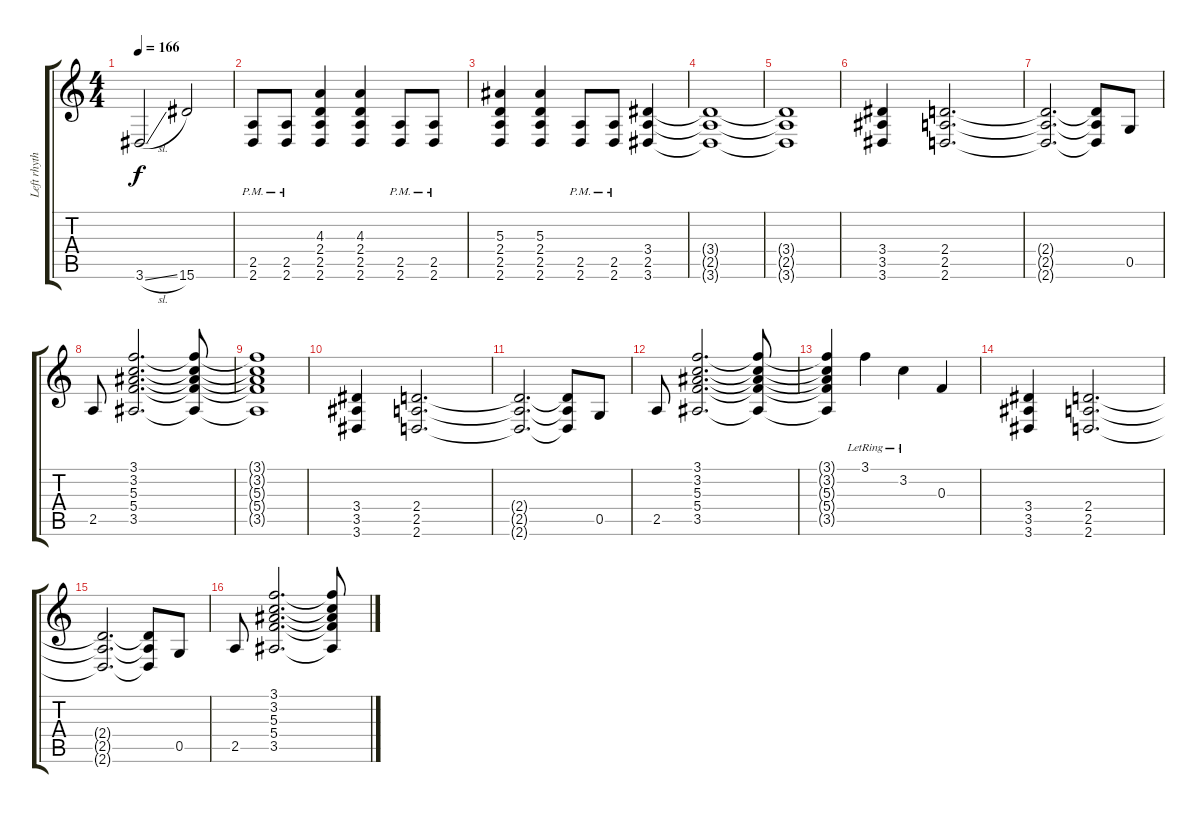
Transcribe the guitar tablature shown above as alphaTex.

\track ("Left rhythm" "Left rhyth") {instrument distortionguitar}
\staff {score tabs}
\tuning (D4 A3 F3 C3 G2 C2) {hide}
\ts (4 4)
\tempo 166
\clef g2
\ks c
3.6{sl}.2{dy f} 15.6.2 |
(2.5{pm} 2.6{pm}).8 (2.5{pm} 2.6{pm}).8 (4.3 2.4 2.5 2.6).4 (4.3 2.4 2.5 2.6).4 (2.5{pm} 2.6{pm}).8 (2.5{pm} 2.6{pm}).8 |
(5.3 2.4 2.5 2.6).4 (5.3 2.4 2.5 2.6).4 (2.5{pm} 2.6{pm}).8 (2.5{pm} 2.6{pm}).8 (3.4 2.5 3.6).4 |
(3.4{t} 2.5{t} 3.6{t}).1 |
(3.4{t} 2.5{t} 3.6{t}).1 |
(3.4 3.5 3.6).4 (2.4 2.5 2.6).2{d} |
(2.4{t} 2.5{t} 2.6{t}).2{d} (2.4{t} 2.5{t} 2.6{t}).8 0.5.8 |
2.5.8 (3.1 3.2 5.3 5.4 3.5).2{d} (3.1{t} 3.2{t} 5.3{t} 5.4{t} 3.5{t}).8 |
(3.1{t} 3.2{t} 5.3{t} 5.4{t} 3.5{t}).1 |
(3.4 3.5 3.6).4 (2.4 2.5 2.6).2{d} |
(2.4{t} 2.5{t} 2.6{t}).2{d} (2.4{t} 2.5{t} 2.6{t}).8 0.5.8 |
2.5.8 (3.1 3.2 5.3 5.4 3.5).2{d} (3.1{t} 3.2{t} 5.3{t} 5.4{t} 3.5{t}).8 |
(3.1{t} 3.2{t} 5.3{t} 5.4{t} 3.5{t}).4 3.1{lr}.4 3.2{lr}.4 0.3.4 |
(3.4 3.5 3.6).4 (2.4 2.5 2.6).2{d} |
(2.4{t} 2.5{t} 2.6{t}).2{d} (2.4{t} 2.5{t} 2.6{t}).8 0.5.8 |
2.5.8 (3.1 3.2 5.3 5.4 3.5).2{d} (3.1{t} 3.2{t} 5.3{t} 5.4{t} 3.5{t}).8
